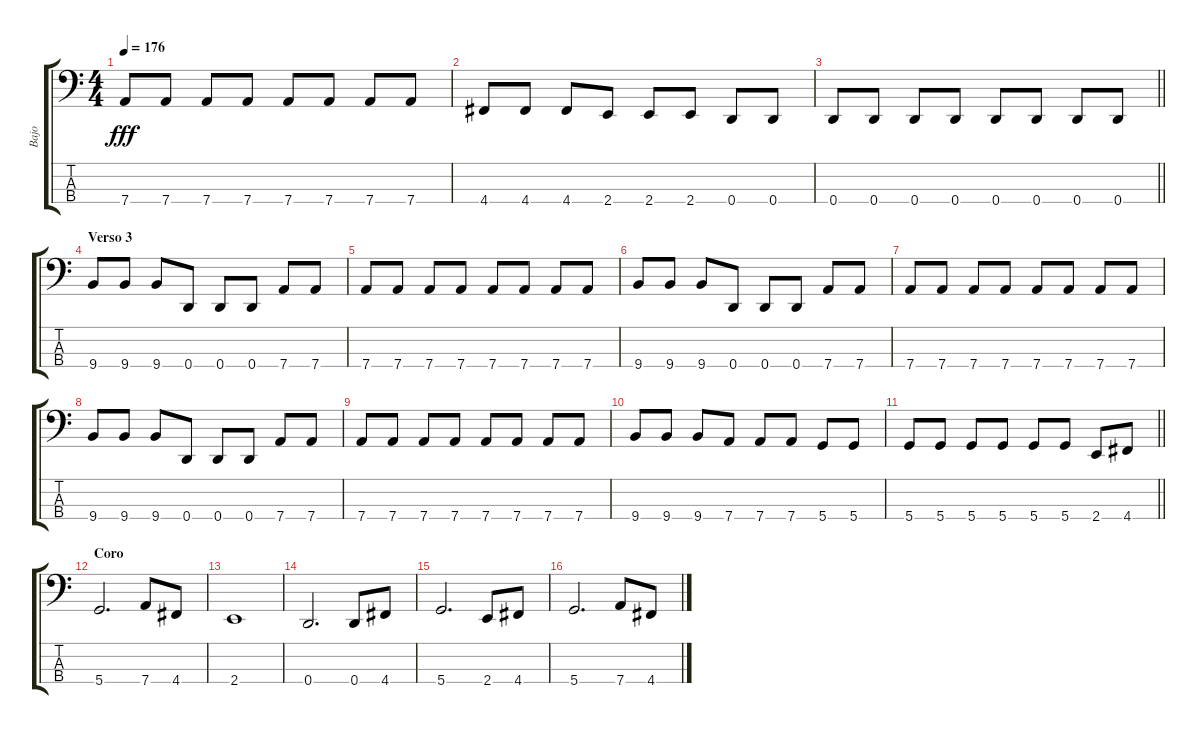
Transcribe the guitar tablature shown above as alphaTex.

\track ("Bajo" "Bajo") {instrument electricbasspick}
\staff {score tabs}
\tuning (G2 D2 A1 D1) {hide}
\ts (4 4)
\tempo 176
\clef f4
\ks c
7.4.8{dy fff} 7.4.8 7.4.8 7.4.8 7.4.8 7.4.8 7.4.8 7.4.8 |
4.4.8 4.4.8 4.4.8 2.4.8 2.4.8 2.4.8 0.4.8 0.4.8 |
\barLineRight lightlight
0.4.8 0.4.8 0.4.8 0.4.8 0.4.8 0.4.8 0.4.8 0.4.8 |
\section ("" "Verso 3")
9.4.8 9.4.8 9.4.8 0.4.8 0.4.8 0.4.8 7.4.8 7.4.8 |
7.4.8 7.4.8 7.4.8 7.4.8 7.4.8 7.4.8 7.4.8 7.4.8 |
9.4.8 9.4.8 9.4.8 0.4.8 0.4.8 0.4.8 7.4.8 7.4.8 |
7.4.8 7.4.8 7.4.8 7.4.8 7.4.8 7.4.8 7.4.8 7.4.8 |
9.4.8 9.4.8 9.4.8 0.4.8 0.4.8 0.4.8 7.4.8 7.4.8 |
7.4.8 7.4.8 7.4.8 7.4.8 7.4.8 7.4.8 7.4.8 7.4.8 |
9.4.8 9.4.8 9.4.8 7.4.8 7.4.8 7.4.8 5.4.8 5.4.8 |
\barLineRight lightlight
5.4.8 5.4.8 5.4.8 5.4.8 5.4.8 5.4.8 2.4.8 4.4.8 |
\section ("" "Coro")
5.4.2{d instrument electricbasspick} 7.4.8 4.4.8 |
2.4.1 |
0.4.2{d} 0.4.8 4.4.8 |
5.4.2{d} 2.4.8 4.4.8 |
5.4.2{d} 7.4.8 4.4.8
